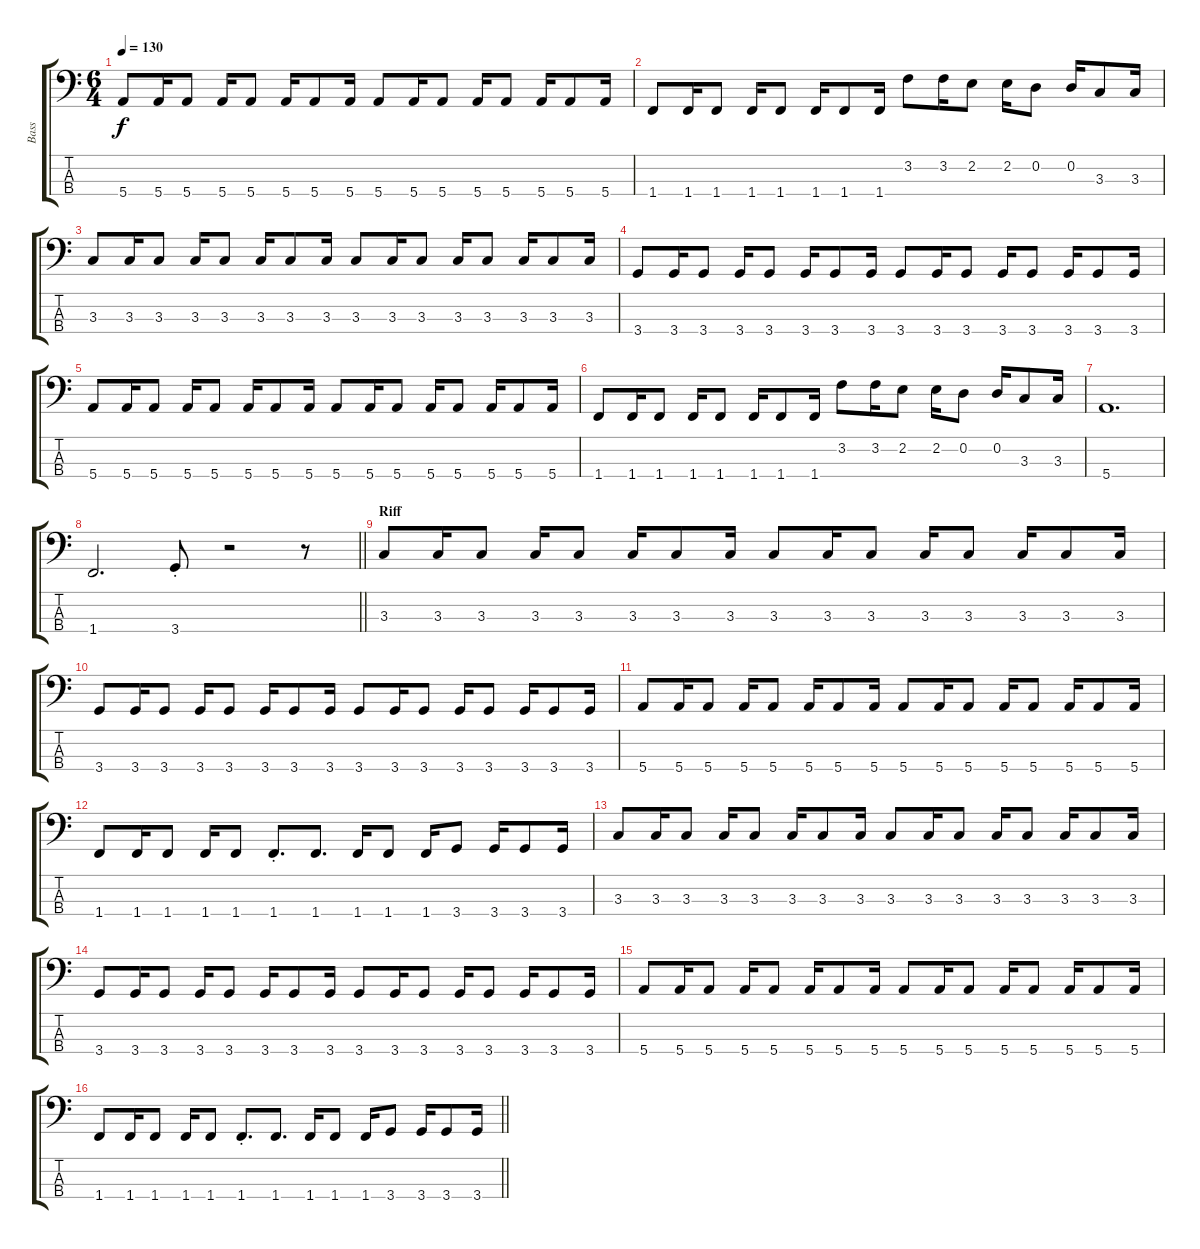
\track ("Bass" "Bass") {instrument electricbassfinger}
\staff {score tabs}
\tuning (G2 D2 A1 E1) {hide}
\ts (6 4)
\tempo 130
\clef f4
\ks c
5.4.8{dy f} 5.4.16 5.4.8 5.4.16 5.4.8 5.4.16 5.4.8 5.4.16 5.4.8 5.4.16 5.4.8 5.4.16 5.4.8 5.4.16 5.4.8 5.4.16 |
1.4.8 1.4.16 1.4.8 1.4.16 1.4.8 1.4.16 1.4.8 1.4.16 3.2.8 3.2.16 2.2.8 2.2.16 0.2.8 0.2.16 3.3.8 3.3.16 |
3.3.8 3.3.16 3.3.8 3.3.16 3.3.8 3.3.16 3.3.8 3.3.16 3.3.8 3.3.16 3.3.8 3.3.16 3.3.8 3.3.16 3.3.8 3.3.16 |
3.4.8 3.4.16 3.4.8 3.4.16 3.4.8 3.4.16 3.4.8 3.4.16 3.4.8 3.4.16 3.4.8 3.4.16 3.4.8 3.4.16 3.4.8 3.4.16 |
5.4.8 5.4.16 5.4.8 5.4.16 5.4.8 5.4.16 5.4.8 5.4.16 5.4.8 5.4.16 5.4.8 5.4.16 5.4.8 5.4.16 5.4.8 5.4.16 |
1.4.8 1.4.16 1.4.8 1.4.16 1.4.8 1.4.16 1.4.8 1.4.16 3.2.8 3.2.16 2.2.8 2.2.16 0.2.8 0.2.16 3.3.8 3.3.16 |
5.4.1{d} |
\barLineRight lightlight
1.4.2{d} 3.4{st}.8 r.2 r.8 |
\section ("" "Riff")
3.3.8 3.3.16 3.3.8 3.3.16 3.3.8 3.3.16 3.3.8 3.3.16 3.3.8 3.3.16 3.3.8 3.3.16 3.3.8 3.3.16 3.3.8 3.3.16 |
3.4.8 3.4.16 3.4.8 3.4.16 3.4.8 3.4.16 3.4.8 3.4.16 3.4.8 3.4.16 3.4.8 3.4.16 3.4.8 3.4.16 3.4.8 3.4.16 |
5.4.8 5.4.16 5.4.8 5.4.16 5.4.8 5.4.16 5.4.8 5.4.16 5.4.8 5.4.16 5.4.8 5.4.16 5.4.8 5.4.16 5.4.8 5.4.16 |
1.4.8 1.4.16 1.4.8 1.4.16 1.4.8 1.4{st}.8{d} 1.4.8{d} 1.4.16 1.4.8 1.4.16 3.4.8 3.4.16 3.4.8 3.4.16 |
3.3.8 3.3.16 3.3.8 3.3.16 3.3.8 3.3.16 3.3.8 3.3.16 3.3.8 3.3.16 3.3.8 3.3.16 3.3.8 3.3.16 3.3.8 3.3.16 |
3.4.8 3.4.16 3.4.8 3.4.16 3.4.8 3.4.16 3.4.8 3.4.16 3.4.8 3.4.16 3.4.8 3.4.16 3.4.8 3.4.16 3.4.8 3.4.16 |
5.4.8 5.4.16 5.4.8 5.4.16 5.4.8 5.4.16 5.4.8 5.4.16 5.4.8 5.4.16 5.4.8 5.4.16 5.4.8 5.4.16 5.4.8 5.4.16 |
\barLineRight lightlight
1.4.8 1.4.16 1.4.8 1.4.16 1.4.8 1.4{st}.8{d} 1.4.8{d} 1.4.16 1.4.8 1.4.16 3.4.8 3.4.16 3.4.8 3.4.16
